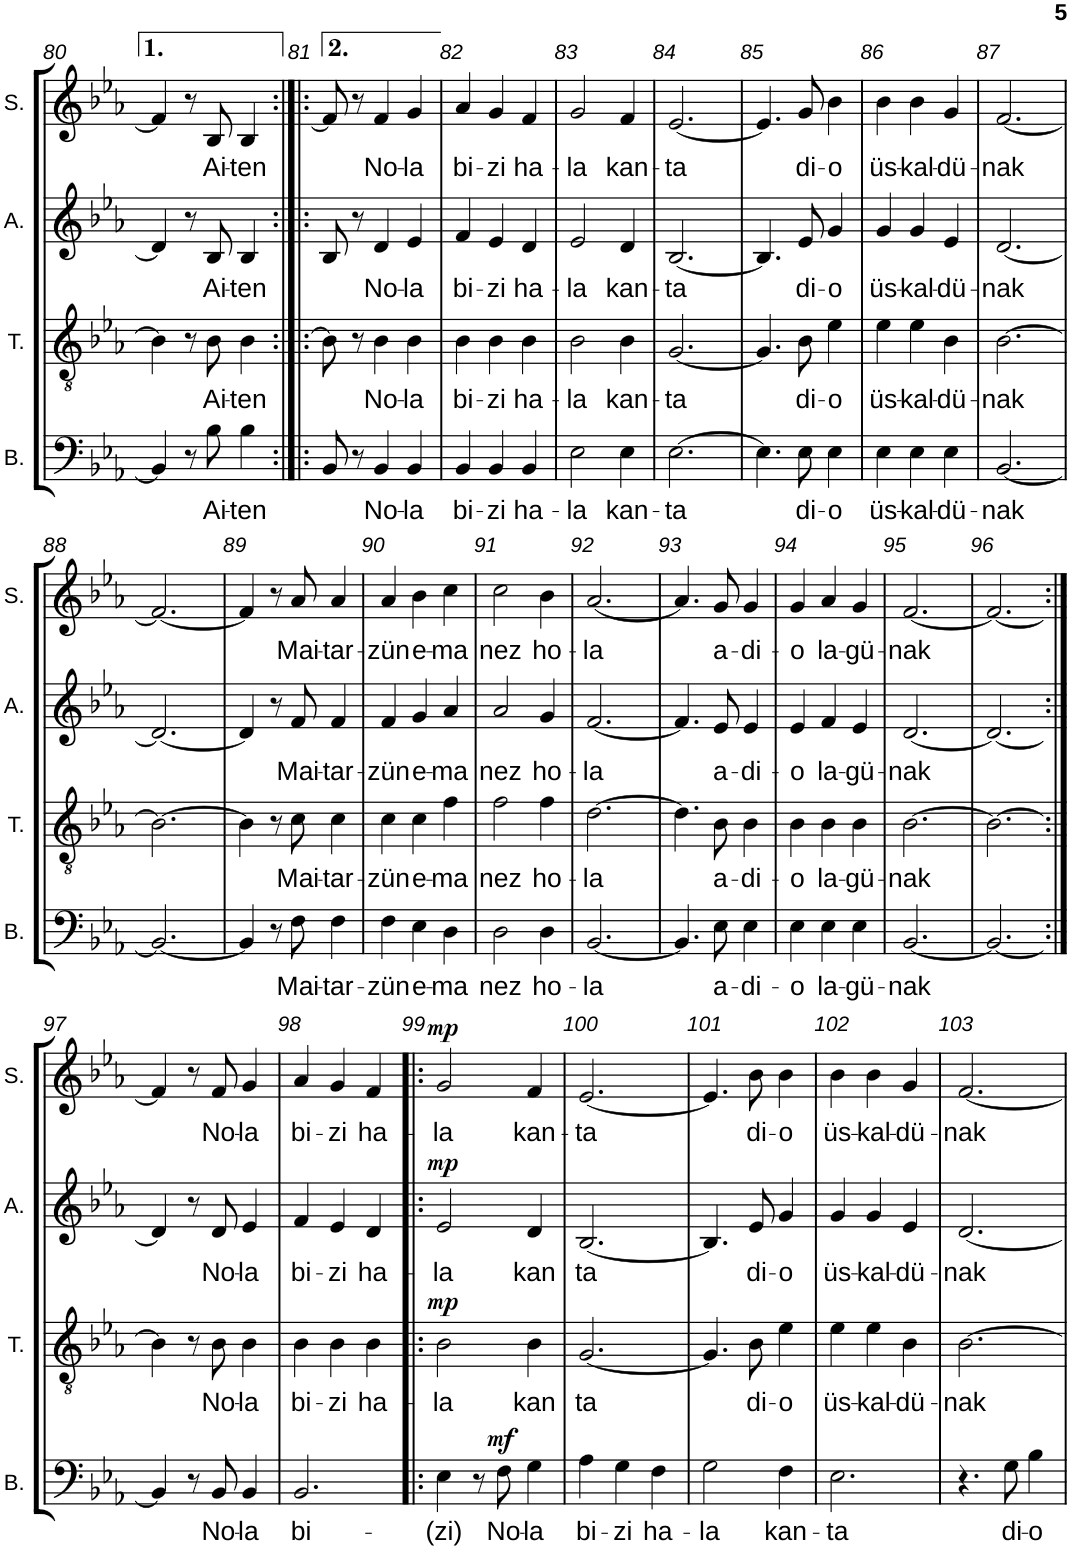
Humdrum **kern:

**kern	**text	**dynam	**kern	**text	**dynam	**kern	**text	**dynam	**kern	**text	**dynam
*part4	*part4	*part4	*part3	*part3	*part3	*part2	*part2	*part2	*part1	*part1	*part1
*staff4	*staff4	*staff4	*staff3	*staff3	*staff3	*staff2	*staff2	*staff2	*staff1	*staff1	*staff1
*I"Basse	*	*	*I"Ténor	*	*	*I"Alto	*	*	*I"Soprano	*	*
*I'B.	*	*	*I'T.	*	*	*I'A.	*	*	*I'S.	*	*
!!LO:PB:g=z
*clefF4	*	*	*clefGv2	*	*	*clefG2	*	*	*clefG2	*	*
*k[b-e-a-]	*	*	*k[b-e-a-]	*	*	*k[b-e-a-]	*	*	*k[b-e-a-]	*	*
*M3/4	*	*	*M3/4	*	*	*M3/4	*	*	*M3/4	*	*
=80	=80	=80	=80	=80	=80	=80	=80	=80	=80	=80	=80
4BB-/]	.	.	4B-\]	.	.	4d/]	.	.	4f/]	.	.
8r	.	.	8r	.	.	8r	.	.	8r	.	.
!	!LO:LY:b	!	!	!LO:LY:b	!	!	!LO:LY:b	!	!	!LO:LY:b	!
8B-\	Ai-	.	8B-\	Ai-	.	8B-/	Ai-	.	8B-/	Ai-	.
!	!LO:LY:b	!	!	!LO:LY:b	!	!	!LO:LY:b	!	!	!LO:LY:b	!
4B-\	-ten	.	4B-\	-ten	.	4B-/	-ten	.	4B-/	-ten	.
=81:|!|:	=81:|!|:	=81:|!|:	=81:|!|:	=81:|!|:	=81:|!|:	=81:|!|:	=81:|!|:	=81:|!|:	=81:|!|:	=81:|!|:	=81:|!|:
8BB-/	.	.	8B-\	.	.	8B-/	.	.	8f/	.	.
8r	.	.	8r	.	.	8r	.	.	8r	.	.
!	!LO:LY:b	!	!	!LO:LY:b	!	!	!LO:LY:b	!	!	!LO:LY:b	!
4BB-/	No-	.	4B-\	No-	.	4d/	No-	.	4f/	No-	.
!	!LO:LY:b	!	!	!LO:LY:b	!	!	!LO:LY:b	!	!	!LO:LY:b	!
4BB-/	-la	.	4B-\	-la	.	4e-/	-la	.	4g/	-la	.
=82	=82	=82	=82	=82	=82	=82	=82	=82	=82	=82	=82
!	!LO:LY:b	!	!	!LO:LY:b	!	!	!LO:LY:b	!	!	!LO:LY:b	!
4BB-/	bi-	.	4B-\	bi-	.	4f/	bi-	.	4a-/	bi-	.
!	!LO:LY:b	!	!	!LO:LY:b	!	!	!LO:LY:b	!	!	!LO:LY:b	!
4BB-/	-zi	.	4B-\	-zi	.	4e-/	-zi	.	4g/	-zi	.
!	!LO:LY:b	!	!	!LO:LY:b	!	!	!LO:LY:b	!	!	!LO:LY:b	!
4BB-/	ha-	.	4B-\	ha-	.	4d/	ha-	.	4f/	ha-	.
=83	=83	=83	=83	=83	=83	=83	=83	=83	=83	=83	=83
!	!LO:LY:b	!	!	!LO:LY:b	!	!	!LO:LY:b	!	!	!LO:LY:b	!
2E-\	-la	.	2B-\	-la	.	2e-/	-la	.	2g/	-la	.
!	!LO:LY:b	!	!	!LO:LY:b	!	!	!LO:LY:b	!	!	!LO:LY:b	!
4E-\	kan-	.	4B-\	kan-	.	4d/	kan-	.	4f/	kan-	.
=84	=84	=84	=84	=84	=84	=84	=84	=84	=84	=84	=84
!	!LO:LY:b	!	!	!LO:LY:b	!	!	!LO:LY:b	!	!	!LO:LY:b	!
[2.E-\	-ta	.	[2.G/	-ta	.	[2.B-/	-ta	.	[2.e-/	-ta	.
=85	=85	=85	=85	=85	=85	=85	=85	=85	=85	=85	=85
4.E-\]	.	.	4.G/]	.	.	4.B-/]	.	.	4.e-/]	.	.
!	!LO:LY:b	!	!	!LO:LY:b	!	!	!LO:LY:b	!	!	!LO:LY:b	!
8E-\	di-	.	8B-\	di-	.	8e-/	di-	.	8g/	di-	.
!	!LO:LY:b	!	!	!LO:LY:b	!	!	!LO:LY:b	!	!	!LO:LY:b	!
4E-\	-o	.	4e-\	-o	.	4g/	-o	.	4b-\	-o	.
=86	=86	=86	=86	=86	=86	=86	=86	=86	=86	=86	=86
!	!LO:LY:b	!	!	!LO:LY:b	!	!	!LO:LY:b	!	!	!LO:LY:b	!
4E-\	üs-	.	4e-\	üs-	.	4g/	üs-	.	4b-\	üs-	.
!	!LO:LY:b	!	!	!LO:LY:b	!	!	!LO:LY:b	!	!	!LO:LY:b	!
4E-\	-kal-	.	4e-\	-kal-	.	4g/	-kal-	.	4b-\	-kal-	.
!	!LO:LY:b	!	!	!LO:LY:b	!	!	!LO:LY:b	!	!	!LO:LY:b	!
4E-\	-dü-	.	4B-\	-dü-	.	4e-/	-dü-	.	4g/	-dü-	.
=87	=87	=87	=87	=87	=87	=87	=87	=87	=87	=87	=87
!	!LO:LY:b	!	!	!LO:LY:b	!	!	!LO:LY:b	!	!	!LO:LY:b	!
[2.BB-/	-nak	.	[2.B-\	-nak	.	[2.d/	-nak	.	[2.f/	-nak	.
!!LO:LB:g=z
=88	=88	=88	=88	=88	=88	=88	=88	=88	=88	=88	=88
2.BB-/_	.	.	2.B-\_	.	.	2.d/_	.	.	2.f/_	.	.
=89	=89	=89	=89	=89	=89	=89	=89	=89	=89	=89	=89
4BB-/]	.	.	4B-\]	.	.	4d/]	.	.	4f/]	.	.
8r	.	.	8r	.	.	8r	.	.	8r	.	.
!	!LO:LY:b	!	!	!LO:LY:b	!	!	!LO:LY:b	!	!	!LO:LY:b	!
8F\	Mai-	.	8c\	Mai-	.	8f/	Mai-	.	8a-/	Mai-	.
!	!LO:LY:b	!	!	!LO:LY:b	!	!	!LO:LY:b	!	!	!LO:LY:b	!
4F\	-tar-	.	4c\	-tar-	.	4f/	-tar-	.	4a-/	-tar-	.
=90	=90	=90	=90	=90	=90	=90	=90	=90	=90	=90	=90
!	!LO:LY:b	!	!	!LO:LY:b	!	!	!LO:LY:b	!	!	!LO:LY:b	!
4F\	-zün	.	4c\	-zün	.	4f/	-zün	.	4a-/	-zün	.
!	!LO:LY:b	!	!	!LO:LY:b	!	!	!LO:LY:b	!	!	!LO:LY:b	!
4E-\	e-	.	4c\	e-	.	4g/	e-	.	4b-\	e-	.
!	!LO:LY:b	!	!	!LO:LY:b	!	!	!LO:LY:b	!	!	!LO:LY:b	!
4D\	-ma	.	4f\	-ma	.	4a-/	-ma	.	4cc\	-ma	.
=91	=91	=91	=91	=91	=91	=91	=91	=91	=91	=91	=91
!	!LO:LY:b	!	!	!LO:LY:b	!	!	!LO:LY:b	!	!	!LO:LY:b	!
2D\	-nez	.	2f\	-nez	.	2a-/	-nez	.	2cc\	-nez	.
!	!LO:LY:b	!	!	!LO:LY:b	!	!	!LO:LY:b	!	!	!LO:LY:b	!
4D\	ho-	.	4f\	ho-	.	4g/	ho-	.	4b-\	ho-	.
=92	=92	=92	=92	=92	=92	=92	=92	=92	=92	=92	=92
!	!LO:LY:b	!	!	!LO:LY:b	!	!	!LO:LY:b	!	!	!LO:LY:b	!
[2.BB-/	-la	.	[2.d\	-la	.	[2.f/	-la	.	[2.a-/	-la	.
=93	=93	=93	=93	=93	=93	=93	=93	=93	=93	=93	=93
4.BB-/]	.	.	4.d\]	.	.	4.f/]	.	.	4.a-/]	.	.
!	!LO:LY:b	!	!	!LO:LY:b	!	!	!LO:LY:b	!	!	!LO:LY:b	!
8E-\	a-	.	8B-\	a-	.	8e-/	a-	.	8g/	a-	.
!	!LO:LY:b	!	!	!LO:LY:b	!	!	!LO:LY:b	!	!	!LO:LY:b	!
4E-\	-di-	.	4B-\	-di-	.	4e-/	-di-	.	4g/	-di-	.
=94	=94	=94	=94	=94	=94	=94	=94	=94	=94	=94	=94
!	!LO:LY:b	!	!	!LO:LY:b	!	!	!LO:LY:b	!	!	!LO:LY:b	!
4E-\	-o	.	4B-\	-o	.	4e-/	-o	.	4g/	-o	.
!	!LO:LY:b	!	!	!LO:LY:b	!	!	!LO:LY:b	!	!	!LO:LY:b	!
4E-\	la-	.	4B-\	la-	.	4f/	la-	.	4a-/	la-	.
!	!LO:LY:b	!	!	!LO:LY:b	!	!	!LO:LY:b	!	!	!LO:LY:b	!
4E-\	-gü-	.	4B-\	-gü-	.	4e-/	-gü-	.	4g/	-gü-	.
=95	=95	=95	=95	=95	=95	=95	=95	=95	=95	=95	=95
!	!LO:LY:b	!	!	!LO:LY:b	!	!	!LO:LY:b	!	!	!LO:LY:b	!
[2.BB-/	-nak	.	[2.B-\	-nak	.	[2.d/	-nak	.	[2.f/	-nak	.
=96	=96	=96	=96	=96	=96	=96	=96	=96	=96	=96	=96
2.BB-/_	.	.	2.B-\_	.	.	2.d/_	.	.	2.f/_	.	.
!!LO:LB:g=z
=97:|!	=97:|!	=97:|!	=97:|!	=97:|!	=97:|!	=97:|!	=97:|!	=97:|!	=97:|!	=97:|!	=97:|!
4BB-/]	.	.	4B-\]	.	.	4d/]	.	.	4f/]	.	.
8r	.	.	8r	.	.	8r	.	.	8r	.	.
!	!LO:LY:b	!	!	!LO:LY:b	!	!	!LO:LY:b	!	!	!LO:LY:b	!
8BB-/	No-	.	8B-\	No-	.	8d/	No-	.	8f/	No-	.
!	!LO:LY:b	!	!	!LO:LY:b	!	!	!LO:LY:b	!	!	!LO:LY:b	!
4BB-/	-la	.	4B-\	-la	.	4e-/	-la	.	4g/	-la	.
=98	=98	=98	=98	=98	=98	=98	=98	=98	=98	=98	=98
!	!LO:LY:b	!	!	!LO:LY:b	!	!	!LO:LY:b	!	!	!LO:LY:b	!
2.BB-/	bi-	.	4B-\	bi-	.	4f/	bi-	.	4a-/	bi-	.
!	!	!	!	!LO:LY:b	!	!	!LO:LY:b	!	!	!LO:LY:b	!
.	.	.	4B-\	-zi	.	4e-/	-zi	.	4g/	-zi	.
!	!	!	!	!LO:LY:b	!	!	!LO:LY:b	!	!	!LO:LY:b	!
.	.	.	4B-\	ha-	.	4d/	ha-	.	4f/	ha-	.
=99!|:	=99!|:	=99!|:	=99!|:	=99!|:	=99!|:	=99!|:	=99!|:	=99!|:	=99!|:	=99!|:	=99!|:
!	!LO:LY:b	!	!	!LO:LY:b	!LO:DY:a	!	!LO:LY:b	!LO:DY:a	!	!LO:LY:b	!LO:DY:a
4E-\	-(zi)	.	2B-\	-la	mp	2e-/	-la	mp	2g/	-la	mp
8r	.	.	.	.	.	.	.	.	.	.	.
!	!LO:LY:b	!LO:DY:a	!	!	!	!	!	!	!	!	!
8F\	No-	mf	.	.	.	.	.	.	.	.	.
!	!LO:LY:b	!	!	!LO:LY:b	!	!	!LO:LY:b	!	!	!LO:LY:b	!
4G\	-la	.	4B-\	kan	.	4d/	kan	.	4f/	kan-	.
=100	=100	=100	=100	=100	=100	=100	=100	=100	=100	=100	=100
!	!LO:LY:b	!	!	!LO:LY:b	!	!	!LO:LY:b	!	!	!LO:LY:b	!
4A-\	bi-	.	[2.G/	-ta	.	[2.B-/	-ta	.	[2.e-/	-ta	.
!	!LO:LY:b	!	!	!	!	!	!	!	!	!	!
4G\	-zi	.	.	.	.	.	.	.	.	.	.
!	!LO:LY:b	!	!	!	!	!	!	!	!	!	!
4F\	ha-	.	.	.	.	.	.	.	.	.	.
=101	=101	=101	=101	=101	=101	=101	=101	=101	=101	=101	=101
!	!LO:LY:b	!	!	!	!	!	!	!	!	!	!
2G\	-la	.	4.G/]	.	.	4.B-/]	.	.	4.e-/]	.	.
!	!	!	!	!LO:LY:b	!	!	!LO:LY:b	!	!	!LO:LY:b	!
.	.	.	8B-\	di-	.	8e-/	di-	.	8b-\	di-	.
!	!LO:LY:b	!	!	!LO:LY:b	!	!	!LO:LY:b	!	!	!LO:LY:b	!
4F\	kan-	.	4e-\	-o	.	4g/	-o	.	4b-\	-o	.
=102	=102	=102	=102	=102	=102	=102	=102	=102	=102	=102	=102
!	!LO:LY:b	!	!	!LO:LY:b	!	!	!LO:LY:b	!	!	!LO:LY:b	!
2.E-\	-ta	.	4e-\	üs-	.	4g/	üs-	.	4b-\	üs-	.
!	!	!	!	!LO:LY:b	!	!	!LO:LY:b	!	!	!LO:LY:b	!
.	.	.	4e-\	-kal-	.	4g/	-kal-	.	4b-\	-kal-	.
!	!	!	!	!LO:LY:b	!	!	!LO:LY:b	!	!	!LO:LY:b	!
.	.	.	4B-\	-dü-	.	4e-/	-dü-	.	4g/	-dü-	.
=103	=103	=103	=103	=103	=103	=103	=103	=103	=103	=103	=103
!	!	!	!	!LO:LY:b	!	!	!LO:LY:b	!	!	!LO:LY:b	!
4.r	.	.	[2.B-\	-nak	.	[2.d/	-nak	.	[2.f/	-nak	.
!	!LO:LY:b	!	!	!	!	!	!	!	!	!	!
8G\	di-	.	.	.	.	.	.	.	.	.	.
!	!LO:LY:b	!	!	!	!	!	!	!	!	!	!
4B-\	-o	.	.	.	.	.	.	.	.	.	.
=	=	=	=	=	=	=	=	=	=	=	=
*-	*-	*-	*-	*-	*-	*-	*-	*-	*-	*-	*-
